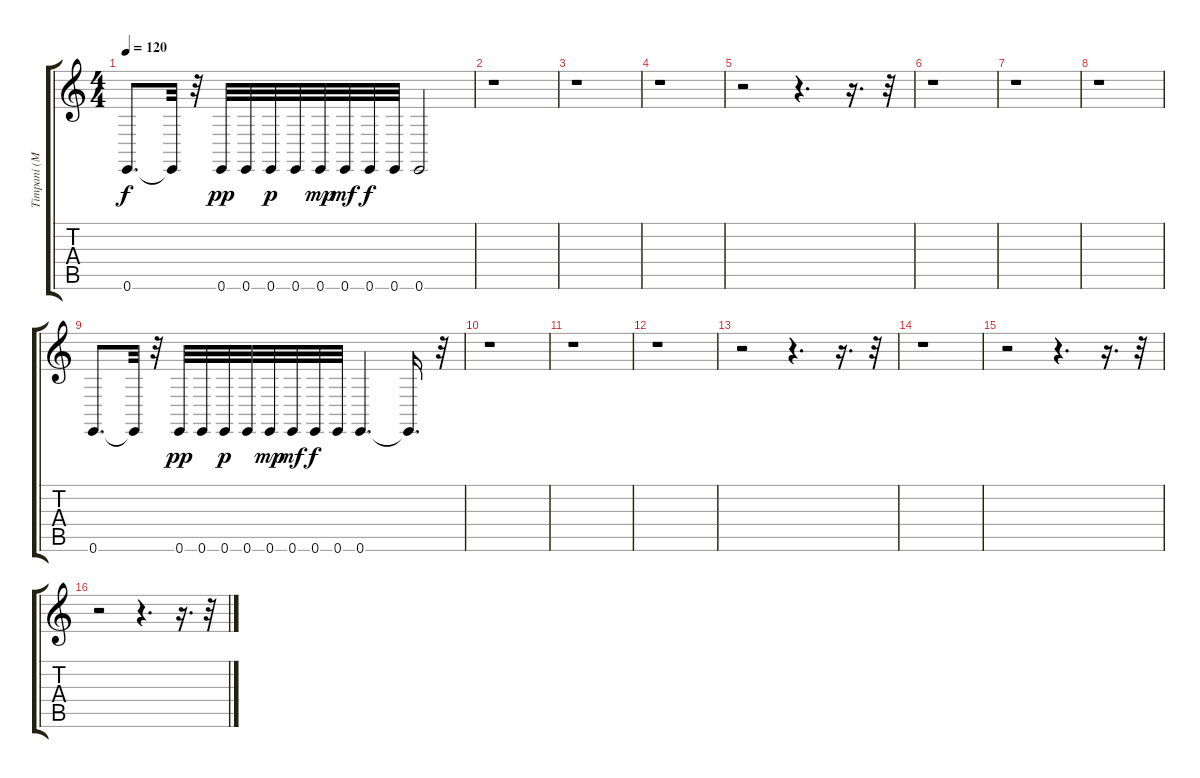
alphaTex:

\track ("Timpani (MIDI)" "Timpani (M") {instrument timpani}
\staff {score tabs}
\tuning (E4 B3 G3 D3 A2 E2) {hide}
\ts (4 4)
\tempo 120
\clef g2
\ks c
0.6.8{d dy f} 0.6{t}.32 r.32 0.6.32{dy pp} 0.6.32 0.6.32{dy p} 0.6.32 0.6.32{dy mp} 0.6.32{dy mf} 0.6.32{dy f} 0.6.32 0.6.2 |
r.1 |
r.1 |
r.1 |
r.2 r.4{d} r.16{d} r.32 |
r.1 |
r.1 |
r.1 |
0.6.8{d} 0.6{t}.32 r.32 0.6.32{dy pp} 0.6.32 0.6.32{dy p} 0.6.32 0.6.32{dy mp} 0.6.32{dy mf} 0.6.32{dy f} 0.6.32 0.6.4{d} 0.6{t}.16{d} r.32 |
r.1 |
r.1 |
r.1 |
r.2 r.4{d} r.16{d} r.32 |
r.1 |
r.2 r.4{d} r.16{d} r.32 |
r.2 r.4{d} r.16{d} r.32
